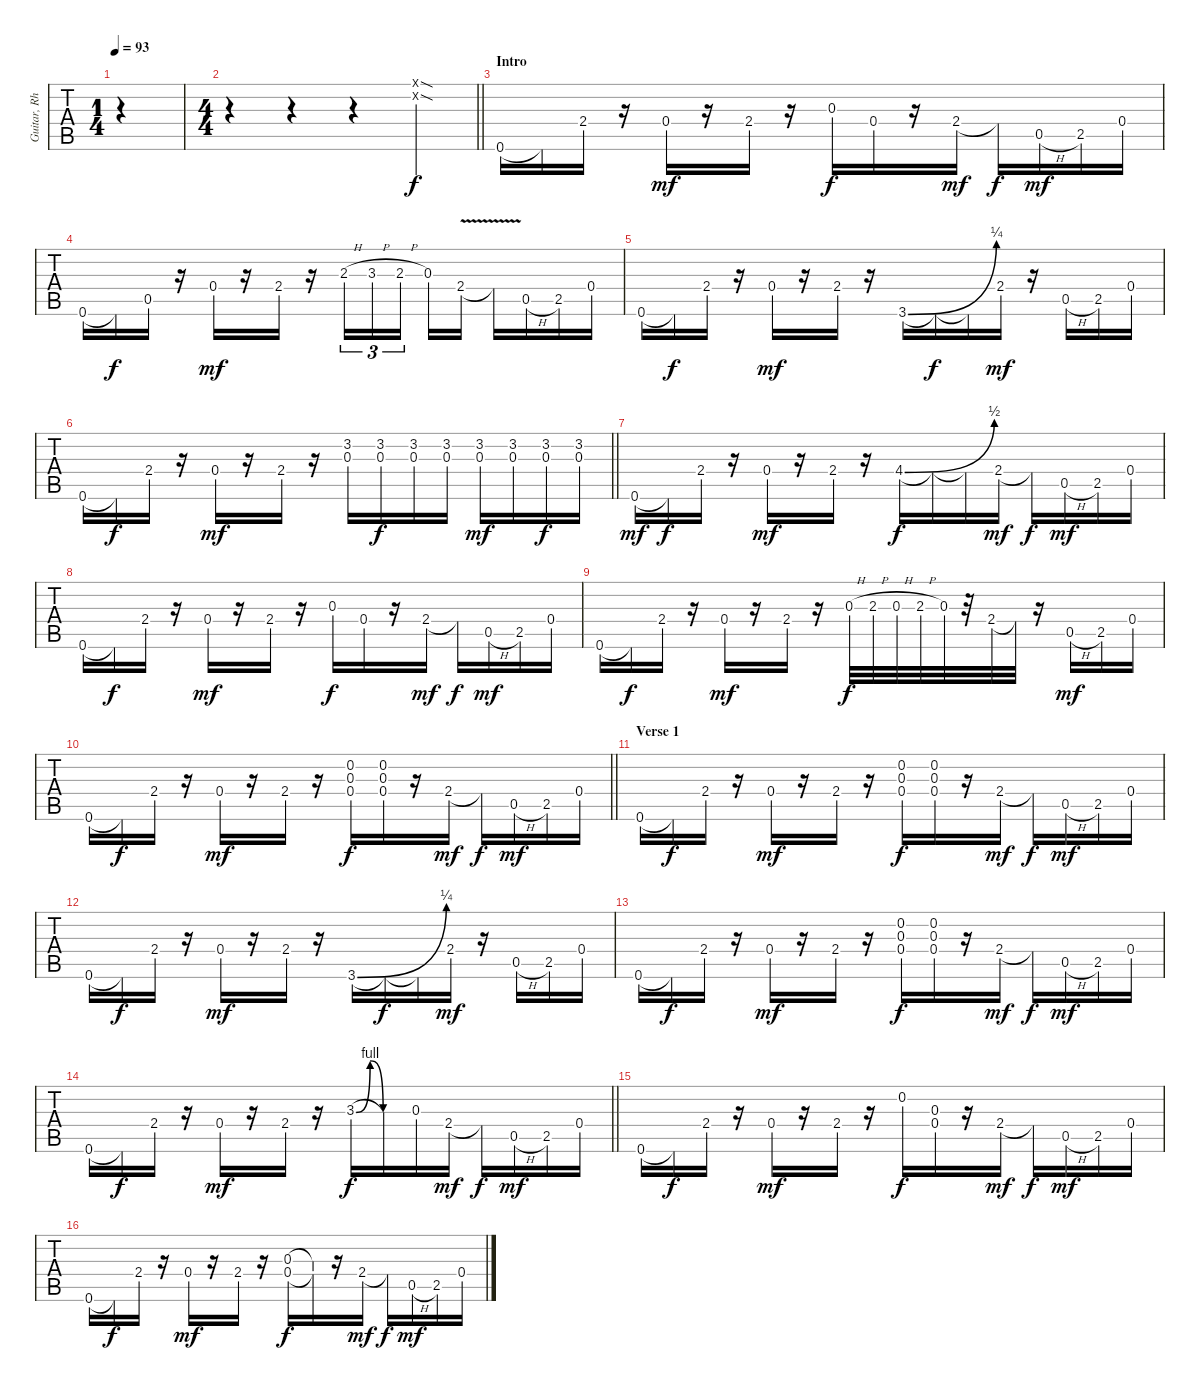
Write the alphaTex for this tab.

\track ("Guitar, Rhythm" "Guitar, Rh") {instrument distortionguitar}
\staff {tabs}
\tuning (E4 B3 G3 D3 A2 E2) {hide}
\ts (1 4)
\tempo 93
\clef g2
\ks c
|
\ts (4 4)
\barLineRight lightlight
r.4 r.4 r.4 (0.1{sod x} 0.2{sod x}).4 |
\section ("" "Intro")
\ks e
0.6.16 0.6{t}.16{dy f} 2.4.16 r.16 0.4{ac}.16{dy mf} r.16 2.4.16 r.16 0.3.16{dy f} 0.4.16 r.16 2.4.16{dy mf} 2.4{t}.16{dy f} 0.5{h}.16{dy mf} 2.5.16 0.4.16 |
0.6.16 0.6{t}.16{dy f} 0.5.16 r.16 0.4{ac}.16{dy mf} r.16 2.4.16 r.16 2.3{h}.16{tu (3 2)} 3.3{h}.16{tu (3 2)} 2.3{h}.16{tu (3 2) beam splitsecondary} 0.3.16 2.4{v}.16 2.4{t}.16 0.5{h}.16 2.5.16 0.4.16 |
0.6.16 0.6{t}.16{dy f} 2.4.16 r.16 0.4{ac}.16{dy mf} r.16 2.4.16 r.16 3.6{be (bend 0 0 60 1)}.16 3.6{t}.16{dy f} 3.6{t}.16 2.4.16{dy mf} r.16 0.5{h}.16 2.5.16 0.4.16 |
\barLineRight lightlight
0.6.16 0.6{t}.16{dy f} 2.4.16 r.16 0.4{ac}.16{dy mf} r.16 2.4.16 r.16 (3.2 0.3).16 (3.2 0.3).16{dy f} (3.2 0.3).16 (3.2 0.3).16 (3.2 0.3).16{dy mf} (3.2 0.3).16 (3.2 0.3).16{dy f} (3.2 0.3).16 |
\section ("" "")
0.6.16{dy mf} 0.6{t}.16{dy f} 2.4.16 r.16 0.4{ac}.16{dy mf} r.16 2.4.16 r.16 4.4{be (bend 0 0 60 2)}.16{dy f} 4.4{t}.16 4.4{t}.16 2.4.16{dy mf} 2.4{t}.16{dy f} 0.5{h}.16{dy mf} 2.5.16 0.4.16 |
0.6.16 0.6{t}.16{dy f} 2.4.16 r.16 0.4{ac}.16{dy mf} r.16 2.4.16 r.16 0.3.16{dy f} 0.4.16 r.16 2.4.16{dy mf} 2.4{t}.16{dy f} 0.5{h}.16{dy mf} 2.5.16 0.4.16 |
0.6.16 0.6{t}.16{dy f} 2.4.16 r.16 0.4{ac}.16{dy mf} r.16 2.4.16 r.16 0.3{h}.32{dy f} 2.3{h}.32 0.3{h}.32 2.3{h}.32 0.3.32 r.32 2.4.32 2.4{t}.32 r.16 0.5{h}.16{dy mf} 2.5.16 0.4.16 |
\barLineRight lightlight
\ks c
0.6.16 0.6{t}.16{dy f} 2.4.16 r.16 0.4{ac}.16{dy mf} r.16 2.4.16 r.16 (0.2 0.3 0.4).16{dy f} (0.2 0.3 0.4).16 r.16 2.4.16{dy mf} 2.4{t}.16{dy f} 0.5{h}.16{dy mf} 2.5.16 0.4.16 |
\section ("" "Verse 1")
0.6.16 0.6{t}.16{dy f} 2.4.16 r.16 0.4{ac}.16{dy mf} r.16 2.4.16 r.16 (0.2 0.3 0.4).16{dy f} (0.2 0.3 0.4).16 r.16 2.4.16{dy mf} 2.4{t}.16{dy f} 0.5{h}.16{dy mf} 2.5.16 0.4.16 |
0.6.16 0.6{t}.16{dy f} 2.4.16 r.16 0.4{ac}.16{dy mf} r.16 2.4.16 r.16 3.6{be (bend 0 0 60 1)}.16 3.6{t}.16{dy f} 3.6{t}.16 2.4.16{dy mf} r.16 0.5{h}.16 2.5.16 0.4.16 |
0.6.16 0.6{t}.16{dy f} 2.4.16 r.16 0.4{ac}.16{dy mf} r.16 2.4.16 r.16 (0.2 0.3 0.4).16{dy f} (0.2 0.3 0.4).16 r.16 2.4.16{dy mf} 2.4{t}.16{dy f} 0.5{h}.16{dy mf} 2.5.16 0.4.16 |
\barLineRight lightlight
0.6.16 0.6{t}.16{dy f} 2.4.16 r.16 0.4{ac}.16{dy mf} r.16 2.4.16 r.16 3.3{be (custom 0 0 15 4 29 0 60 0)}.16{dy f} 3.3{t}.16 0.3.16 2.4.16{dy mf} 2.4{t}.16{dy f} 0.5{h}.16{dy mf} 2.5.16 0.4.16 |
0.6.16 0.6{t}.16{dy f} 2.4.16 r.16 0.4{ac}.16{dy mf} r.16 2.4.16 r.16 0.2.16{dy f} (0.3 0.4).16 r.16 2.4.16{dy mf} 2.4{t}.16{dy f} 0.5{h}.16{dy mf} 2.5.16 0.4.16 |
0.6.16 0.6{t}.16{dy f} 2.4.16 r.16 0.4{ac}.16{dy mf} r.16 2.4.16 r.16 (0.3 0.4).16{dy f} (0.3{t} 0.4{t}).16 r.16 2.4.16{dy mf} 2.4{t}.16{dy f} 0.5{h}.16{dy mf} 2.5.16 0.4.16
